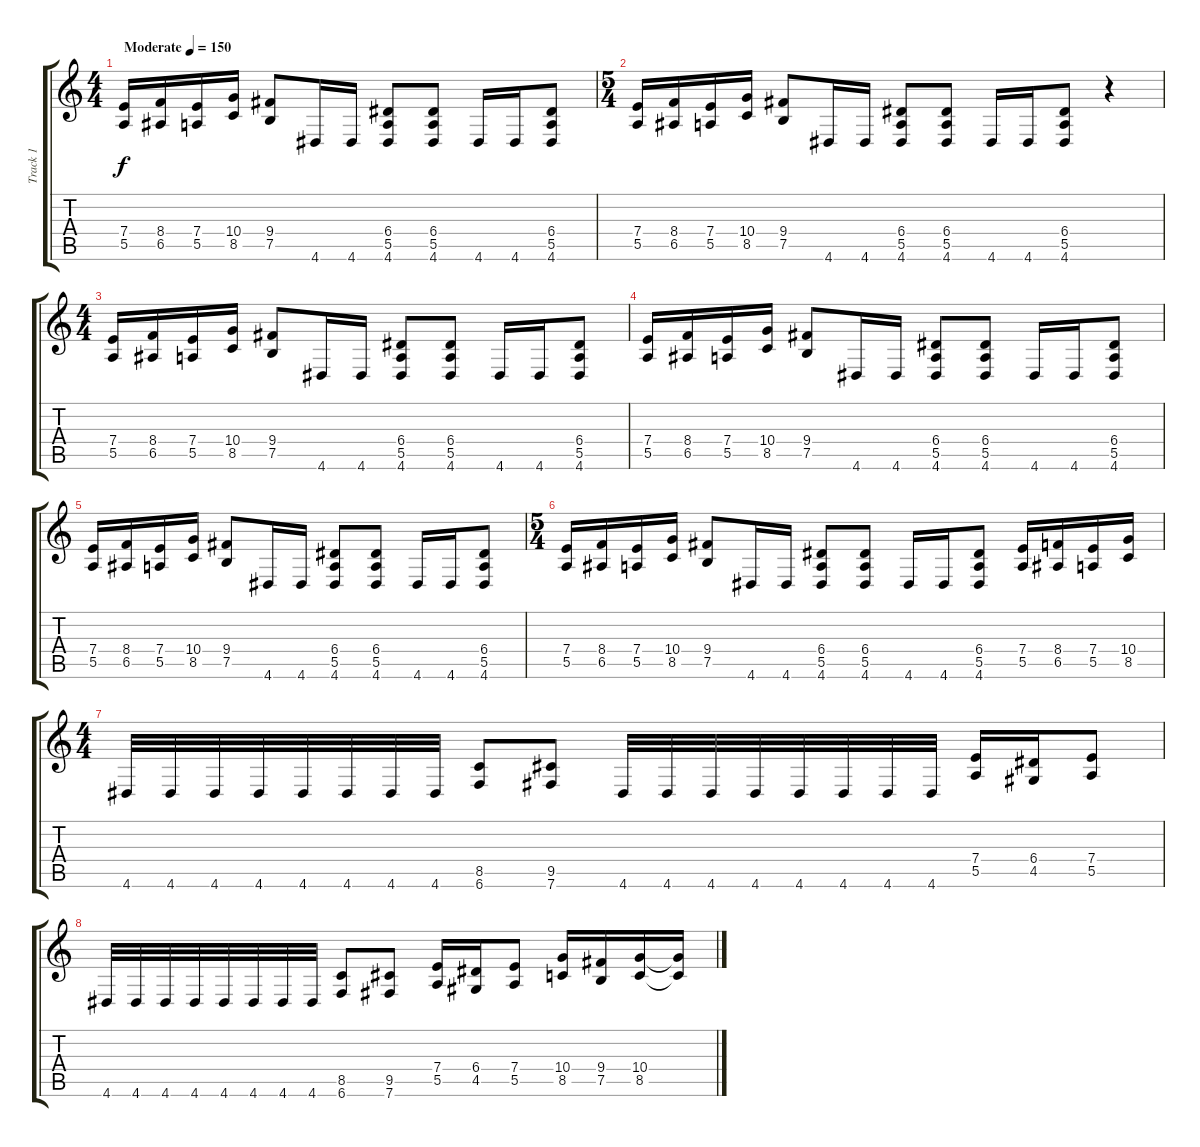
\track ("Track 1" "Track 1") {instrument distortionguitar}
\staff {score tabs}
\tuning (B3 Gb3 D3 A2 E2 B1) {hide}
\ts (4 4)
\tempo (150 "Moderate")
\clef g2
\ks c
(7.4 5.5).16{dy f instrument distortionguitar} (8.4 6.5).16 (7.4 5.5).16 (10.4 8.5).16 (9.4 7.5).8 4.6.16 4.6.16 (6.4 5.5 4.6).8 (6.4 5.5 4.6).8 4.6.16 4.6.16 (6.4 5.5 4.6).8 |
\ts (5 4)
(7.4 5.5).16 (8.4 6.5).16 (7.4 5.5).16 (10.4 8.5).16 (9.4 7.5).8 4.6.16 4.6.16 (6.4 5.5 4.6).8 (6.4 5.5 4.6).8 4.6.16 4.6.16 (6.4 5.5 4.6).8 r.4 |
\ts (4 4)
(7.4 5.5).16 (8.4 6.5).16 (7.4 5.5).16 (10.4 8.5).16 (9.4 7.5).8 4.6.16 4.6.16 (6.4 5.5 4.6).8 (6.4 5.5 4.6).8 4.6.16 4.6.16 (6.4 5.5 4.6).8 |
(7.4 5.5).16 (8.4 6.5).16 (7.4 5.5).16 (10.4 8.5).16 (9.4 7.5).8 4.6.16 4.6.16 (6.4 5.5 4.6).8 (6.4 5.5 4.6).8 4.6.16 4.6.16 (6.4 5.5 4.6).8 |
(7.4 5.5).16 (8.4 6.5).16 (7.4 5.5).16 (10.4 8.5).16 (9.4 7.5).8 4.6.16 4.6.16 (6.4 5.5 4.6).8 (6.4 5.5 4.6).8 4.6.16 4.6.16 (6.4 5.5 4.6).8 |
\ts (5 4)
(7.4 5.5).16 (8.4 6.5).16 (7.4 5.5).16 (10.4 8.5).16 (9.4 7.5).8 4.6.16 4.6.16 (6.4 5.5 4.6).8 (6.4 5.5 4.6).8 4.6.16 4.6.16 (6.4 5.5 4.6).8 (7.4 5.5).16 (8.4 6.5).16 (7.4 5.5).16 (10.4 8.5).16 |
\ts (4 4)
4.6.32 4.6.32 4.6.32 4.6.32 4.6.32 4.6.32 4.6.32 4.6.32 (8.5 6.6).8 (9.5 7.6).8 4.6.32 4.6.32 4.6.32 4.6.32 4.6.32 4.6.32 4.6.32 4.6.32 (7.4 5.5).16 (6.4 4.5).16 (7.4 5.5).8 |
4.6.32 4.6.32 4.6.32 4.6.32 4.6.32 4.6.32 4.6.32 4.6.32 (8.5 6.6).8 (9.5 7.6).8 (7.4 5.5).16 (6.4 4.5).16 (7.4 5.5).8 (10.4 8.5).16 (9.4 7.5).16 (10.4 8.5).16 (10.4{t} 8.5{t}).16
